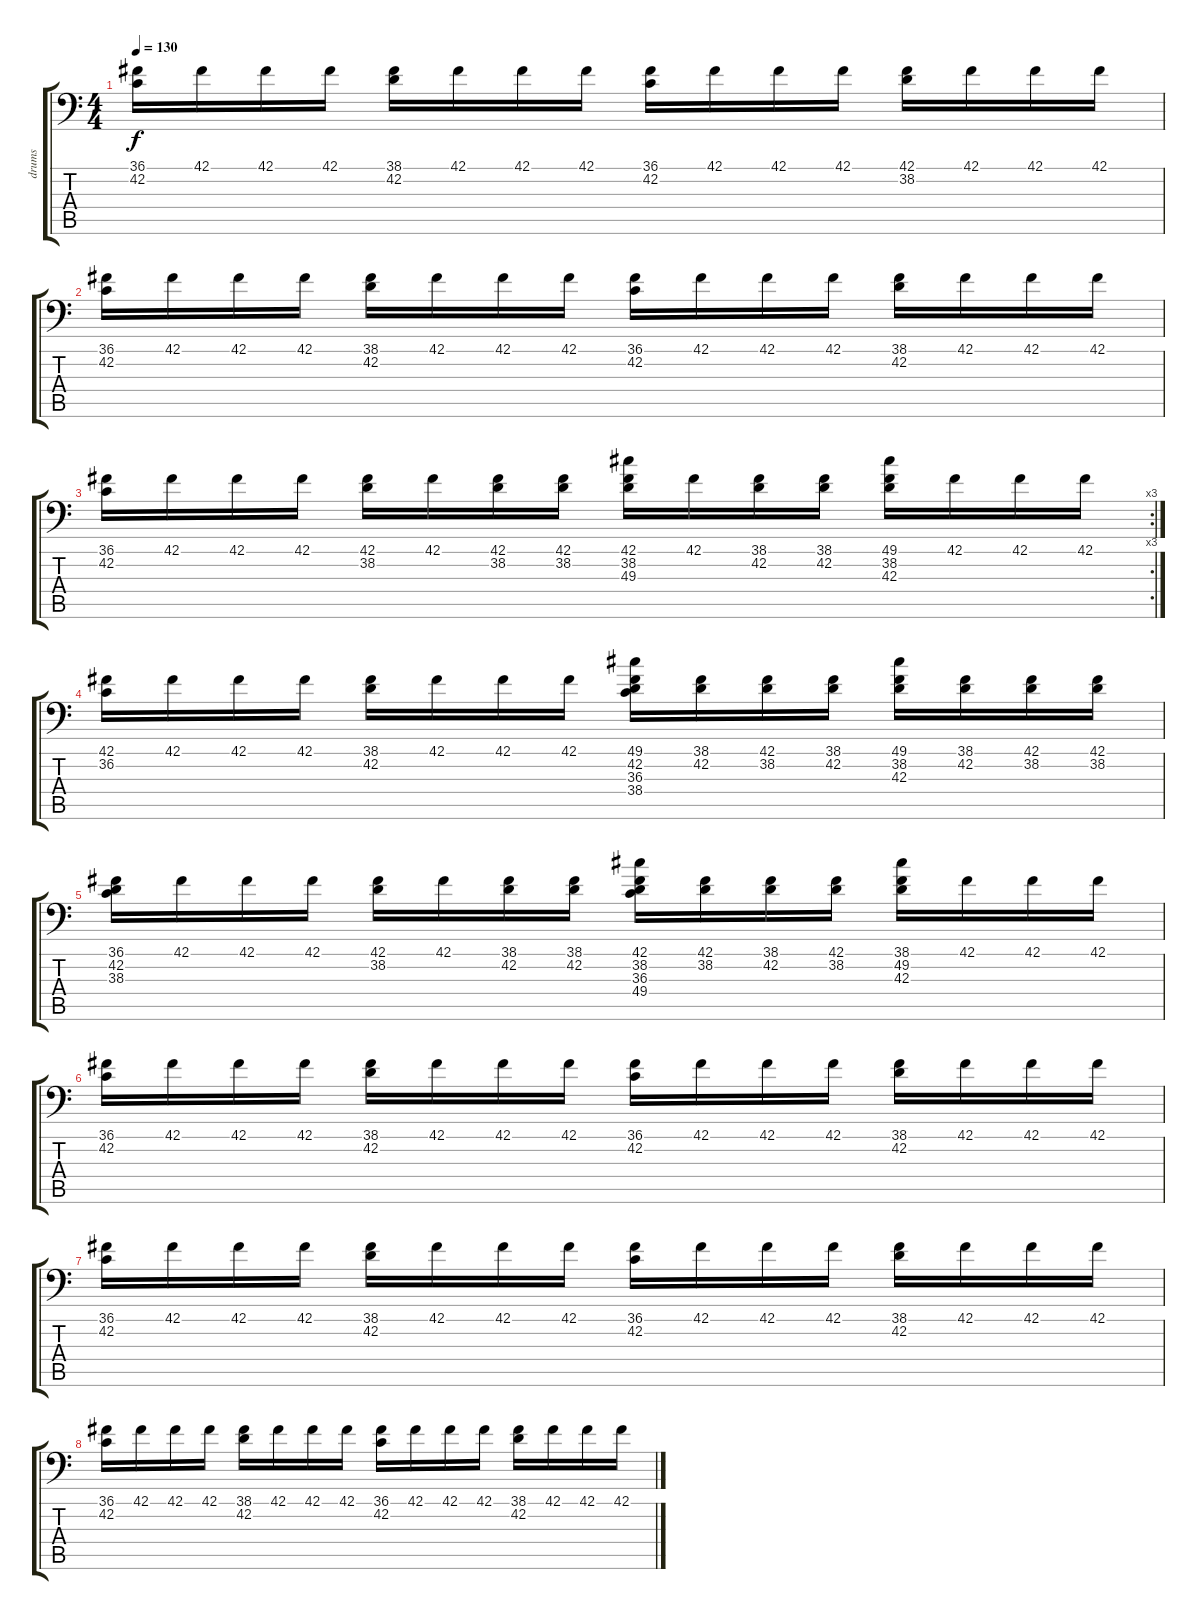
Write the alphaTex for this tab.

\track ("drums" "drums") {solo instrument acousticgrandpiano}
\staff {score tabs}
\tuning (C-1 C-1 C-1 C-1 C-1 C-1) {hide}
\ts (4 4)
\tempo 130
\clef f4
\ks c
(36.1 42.2).16{dy f} 42.1.16 42.1.16 42.1.16 (38.1 42.2).16 42.1.16 42.1.16 42.1.16 (36.1 42.2).16 42.1.16 42.1.16 42.1.16 (42.1 38.2).16 42.1.16 42.1.16 42.1.16 |
(36.1 42.2).16 42.1.16 42.1.16 42.1.16 (38.1 42.2).16 42.1.16 42.1.16 42.1.16 (36.1 42.2).16 42.1.16 42.1.16 42.1.16 (38.1 42.2).16 42.1.16 42.1.16 42.1.16 |
\rc 3
(36.1 42.2).16 42.1.16 42.1.16 42.1.16 (42.1 38.2).16 42.1.16 (42.1 38.2).16 (42.1 38.2).16 (42.1 38.2 49.3).16 42.1.16 (38.1 42.2).16 (38.1 42.2).16 (49.1 38.2 42.3).16 42.1.16 42.1.16 42.1.16 |
(42.1 36.2).16 42.1.16 42.1.16 42.1.16 (38.1 42.2).16 42.1.16 42.1.16 42.1.16 (49.1 42.2 36.3 38.4).16 (38.1 42.2).16 (42.1 38.2).16 (38.1 42.2).16 (49.1 38.2 42.3).16 (38.1 42.2).16 (42.1 38.2).16 (42.1 38.2).16 |
(36.1 42.2 38.3).16 42.1.16 42.1.16 42.1.16 (42.1 38.2).16 42.1.16 (38.1 42.2).16 (38.1 42.2).16 (42.1 38.2 36.3 49.4).16 (42.1 38.2).16 (38.1 42.2).16 (42.1 38.2).16 (38.1 49.2 42.3).16 42.1.16 42.1.16 42.1.16 |
(36.1 42.2).16 42.1.16 42.1.16 42.1.16 (38.1 42.2).16 42.1.16 42.1.16 42.1.16 (36.1 42.2).16 42.1.16 42.1.16 42.1.16 (38.1 42.2).16 42.1.16 42.1.16 42.1.16 |
(36.1 42.2).16 42.1.16 42.1.16 42.1.16 (38.1 42.2).16 42.1.16 42.1.16 42.1.16 (36.1 42.2).16 42.1.16 42.1.16 42.1.16 (38.1 42.2).16 42.1.16 42.1.16 42.1.16 |
(36.1 42.2).16 42.1.16 42.1.16 42.1.16 (38.1 42.2).16 42.1.16 42.1.16 42.1.16 (36.1 42.2).16 42.1.16 42.1.16 42.1.16 (38.1 42.2).16 42.1.16 42.1.16 42.1.16
